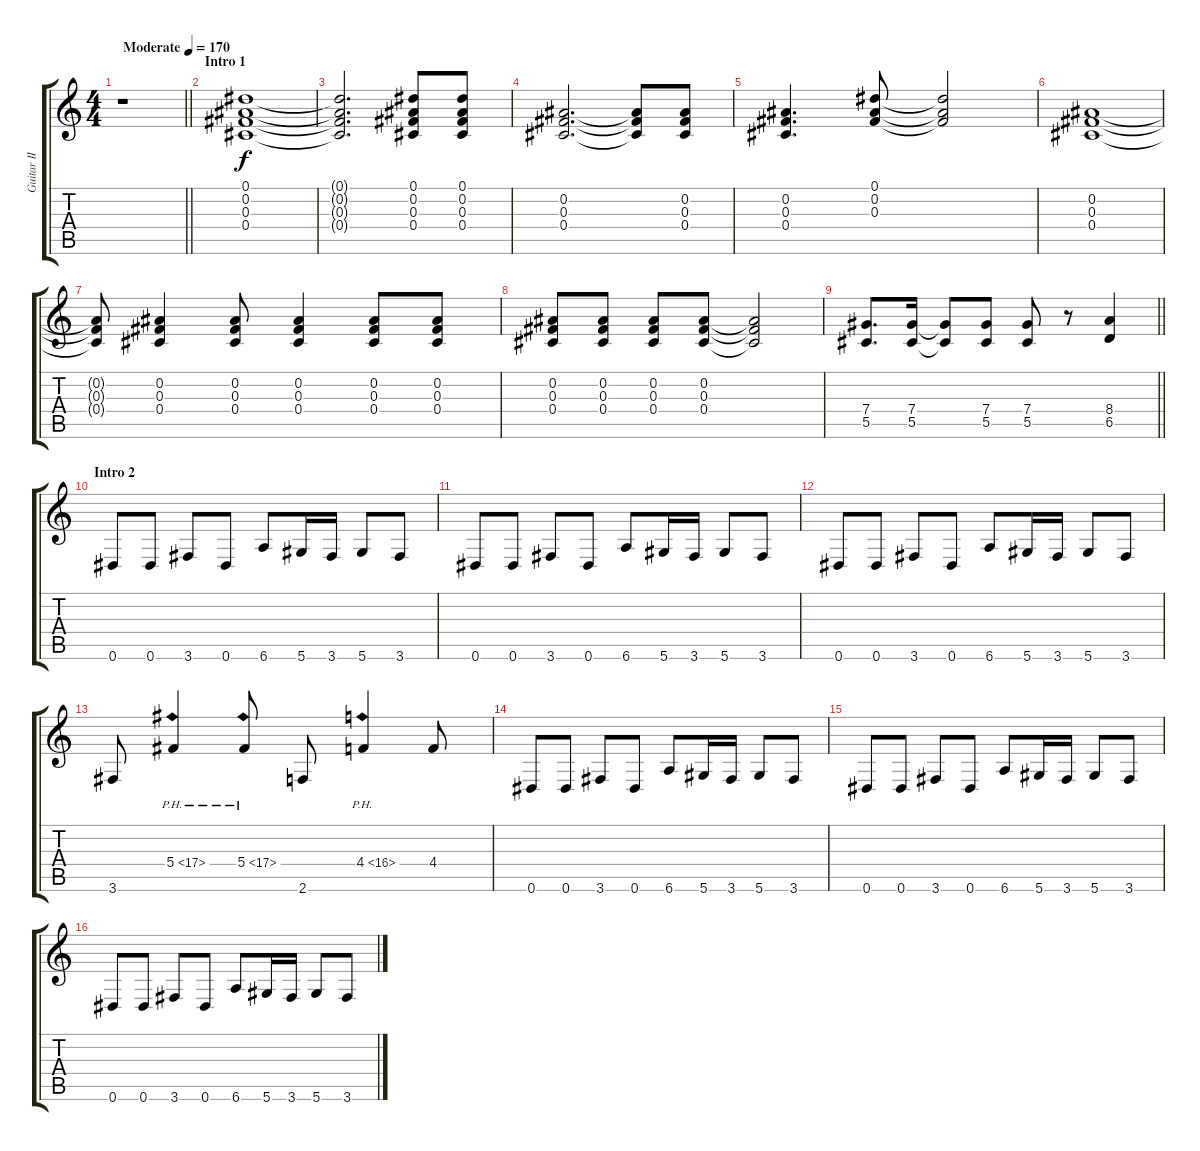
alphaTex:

\track ("Guitar II" "Guitar II") {instrument distortionguitar}
\staff {score tabs}
\tuning (Eb4 Bb3 Gb3 Db3 Ab2 Eb2) {hide}
\ts (4 4)
\tempo (170 "Moderate")
\clef g2
\barLineRight lightlight
\ks c
r.1{dy f instrument distortionguitar} |
\section ("" "Intro 1")
(0.1 0.2 0.3 0.4).1 |
(0.1{t} 0.2{t} 0.3{t} 0.4{t}).2{d} (0.1 0.2 0.3 0.4).8 (0.1 0.2 0.3 0.4).8 |
(0.2 0.3 0.4).2{d} (0.2{t} 0.3{t} 0.4{t}).8 (0.2 0.3 0.4).8 |
(0.2 0.3 0.4).4{d} (0.1 0.2 0.3).8 (0.1{t} 0.2{t} 0.3{t}).2 |
(0.2 0.3 0.4).1 |
(0.2{t} 0.3{t} 0.4{t}).8 (0.2 0.3 0.4).4 (0.2 0.3 0.4).8 (0.2 0.3 0.4).4 (0.2 0.3 0.4).8 (0.2 0.3 0.4).8 |
(0.2 0.3 0.4).8 (0.2 0.3 0.4).8 (0.2 0.3 0.4).8 (0.2 0.3 0.4).8 (0.2{t} 0.3{t} 0.4{t}).2 |
\barLineRight lightlight
(7.4 5.5).8{d} (7.4 5.5).16 (7.4{t} 5.5{t}).8 (7.4 5.5).8 (7.4 5.5).8 r.8 (8.4 6.5).4 |
\section ("" "Intro 2")
0.6.8 0.6.8 3.6.8 0.6.8 6.6.8 5.6.16 3.6.16 5.6.8 3.6.8 |
0.6.8 0.6.8 3.6.8 0.6.8 6.6.8 5.6.16 3.6.16 5.6.8 3.6.8 |
0.6.8 0.6.8 3.6.8 0.6.8 6.6.8 5.6.16 3.6.16 5.6.8 3.6.8 |
3.6.8 5.4{ph 12}.4 5.4{ph 12}.8 2.6.8 4.4{ph 12}.4 4.4.8 |
0.6.8 0.6.8 3.6.8 0.6.8 6.6.8 5.6.16 3.6.16 5.6.8 3.6.8 |
0.6.8 0.6.8 3.6.8 0.6.8 6.6.8 5.6.16 3.6.16 5.6.8 3.6.8 |
0.6.8 0.6.8 3.6.8 0.6.8 6.6.8 5.6.16 3.6.16 5.6.8 3.6.8
